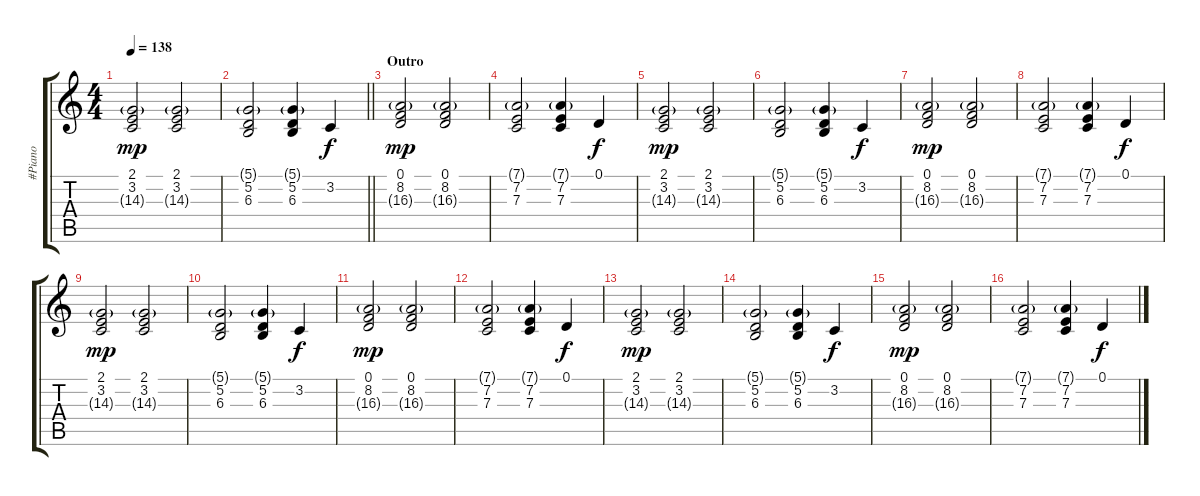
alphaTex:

\track ("#Piano" "#Piano") {instrument acousticgrandpiano}
\staff {score tabs}
\tuning (D4 A3 F3 C3 G2 C2) {hide}
\ts (4 4)
\tempo 138
\clef g2
\ks c
(2.1 3.2 14.3{g}).2{dy mp} (2.1 3.2 14.3{g}).2 |
\barLineRight lightlight
(5.1{g} 5.2 6.3).2 (5.1{g} 5.2 6.3).4 3.2.4{dy f} |
\section ("" "Outro")
(0.1 8.2 16.3{g}).2{dy mp} (0.1 8.2 16.3{g}).2 |
(7.1{g} 7.2 7.3).2 (7.1{g} 7.2 7.3).4 0.1.4{dy f} |
(2.1 3.2 14.3{g}).2{dy mp} (2.1 3.2 14.3{g}).2 |
(5.1{g} 5.2 6.3).2 (5.1{g} 5.2 6.3).4 3.2.4{dy f} |
(0.1 8.2 16.3{g}).2{dy mp} (0.1 8.2 16.3{g}).2 |
(7.1{g} 7.2 7.3).2 (7.1{g} 7.2 7.3).4 0.1.4{dy f} |
(2.1 3.2 14.3{g}).2{dy mp} (2.1 3.2 14.3{g}).2 |
(5.1{g} 5.2 6.3).2 (5.1{g} 5.2 6.3).4 3.2.4{dy f} |
(0.1 8.2 16.3{g}).2{dy mp} (0.1 8.2 16.3{g}).2 |
(7.1{g} 7.2 7.3).2 (7.1{g} 7.2 7.3).4 0.1.4{dy f} |
(2.1 3.2 14.3{g}).2{dy mp} (2.1 3.2 14.3{g}).2 |
(5.1{g} 5.2 6.3).2 (5.1{g} 5.2 6.3).4 3.2.4{dy f} |
(0.1 8.2 16.3{g}).2{dy mp} (0.1 8.2 16.3{g}).2 |
(7.1{g} 7.2 7.3).2 (7.1{g} 7.2 7.3).4 0.1.4{dy f}
